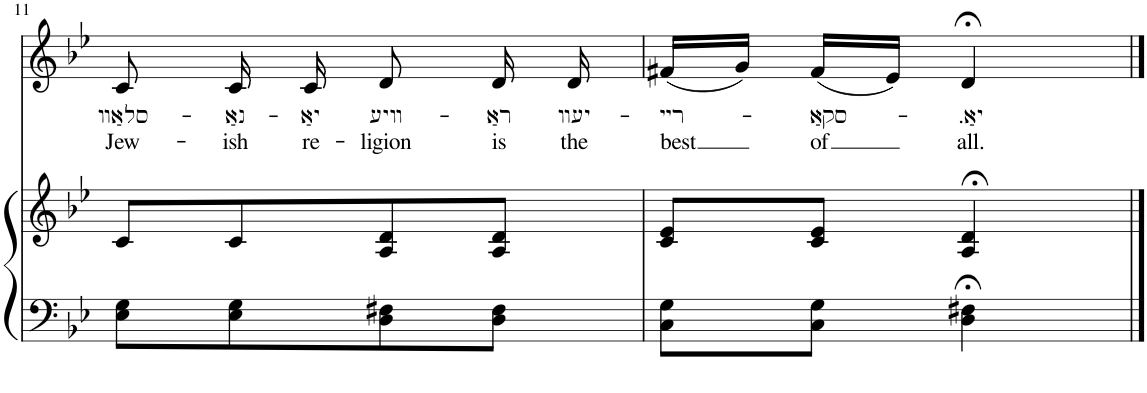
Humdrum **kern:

**kern	**kern	**kern	**text	**text
*part2	*part2	*part1	*part1	*part1
*staff3	*staff2	*staff1	*staff1	*staff1
*I"Klavier	*	*I"Piano	*	*
*	*	*I'Pno	*	*
!!LO:PB:g=z
*clefF4	*clefG2	*clefG2	*	*
*k[b-e-]	*k[b-e-]	*k[b-e-]	*	*
*M2/4	*M2/4	*M2/4	*	*
=11	=11	=11	=11	=11
!	!	!	!LO:LY:b	!LO:LY:b
8E-\ 8G\L	8c/L	8c/	סלאַװ-	Jew-
!	!	!	!LO:LY:b	!LO:LY:b
8E-\ 8G\	8c/	16c/	-נאַ-	-ish
!	!	!	!LO:LY:b	!LO:LY:b
.	.	16c/	-יאַ	re-
!	!	!	!LO:LY:b	!LO:LY:b
8D\ 8F#X\	8A/ 8d/	8d/	װיע-	-ligion
!	!	!	!LO:LY:b	!LO:LY:b
8D\ 8F#\J	8A/ 8d/J	16d/	ראַ	is
!	!	!	!LO:LY:b	!LO:LY:b
.	.	16d/	יעװ-	the
=12	=12	=12	=12	=12
!	!	!	!LO:LY:b	!LO:LY:b
8C\ 8G\L	8c/ 8e-/L	(16f#X/LL	-רײ-	best
.	.	16g/JJ)	.	.
!	!	!	!LO:LY:b	!LO:LY:b
8C\ 8G\J	8c/ 8e-/J	(16f#/LL	-סקאַ-	of
.	.	16e-/JJ)	.	.
!	!	!	!LO:LY:b	!LO:LY:b
4D\;< 4F#X\;<	4A/;< 4d/;<	4d;</	-יאַ.	all.
==	==	==	==	==
*-	*-	*-	*-	*-
